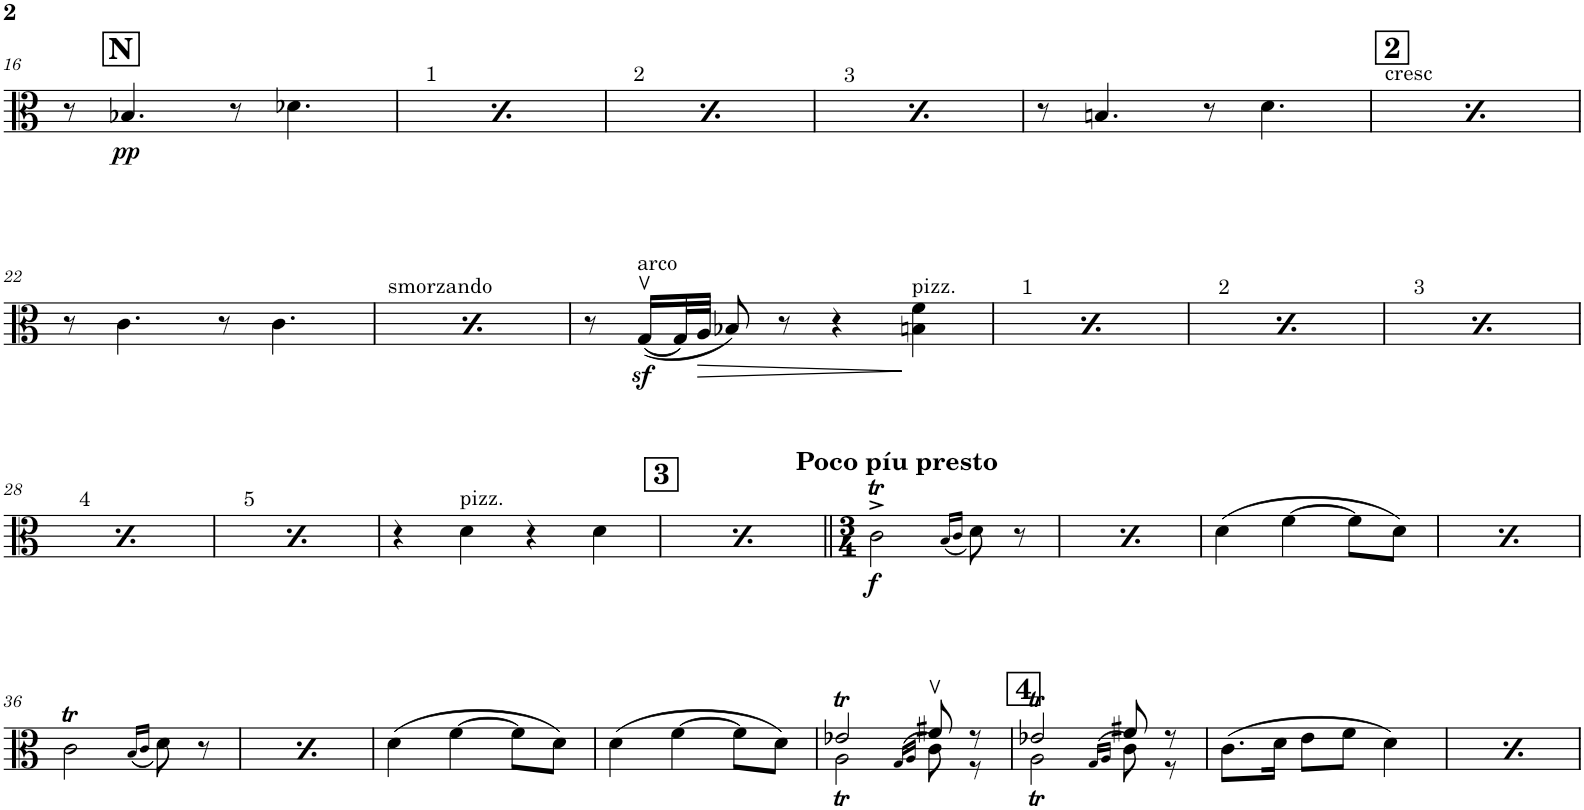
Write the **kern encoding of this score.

**kern	**dynam
*part1	*part1
*staff1	*staff1
*I"Piano 1	*
*I'Pno	*
!!LO:PB:g=z
*clefC3	*
*k[]	*
*M4/4	*
*met(c)	*
!!LO:REH:place=s1:a:B:cj:fs=14:t=N:qo=0.5
=16	=16
8r	.
!	!LO:DY:b
4.B-X/	pp
8r	.
4.d-X\	.
!!LO:REH:place=s1:a:B:cj:fs=14:t=N:qo=0.5
=17	=17
8r	.
!	!LO:DY:b
4.B-X/	pp
8r	.
4.d-X\	.
!!LO:REH:place=s1:a:B:cj:fs=14:t=N:qo=0.5
=18	=18
8r	.
!	!LO:DY:b
4.B-X/	pp
8r	.
4.d-X\	.
!!LO:REH:place=s1:a:B:cj:fs=14:t=N:qo=0.5
=19	=19
8r	.
!	!LO:DY:b
4.B-X/	pp
8r	.
4.d-X\	.
=20	=20
8r	.
4.Bn/	.
8r	.
4.d\	.
=21	=21
8r	.
4.Bn/	.
8r	.
4.d\	.
!!LO:LB:g=z
=22	=22
8r	.
4.c\	.
8r	.
4.c\	.
=23	=23
8r	.
4.c\	.
8r	.
4.c\	.
=24	=24
8r	.
!LO:TX:a:t=arco	!
((16Gz<v/LL	.
32G/L)	.
32A/JJJ	.
8B-X/)	.
8r	.
4r	.
!LO:TX:a:t=pizz.	!
4Bn\ 4f\	.
=25	=25
8r	.
!LO:TX:a:t=arco	!
((16Gz<v/LL	.
32G/L)	.
32A/JJJ	.
8B-X/)	.
8r	.
4r	.
!LO:TX:a:t=pizz.	!
4Bn\ 4f\	.
=26	=26
8r	.
!LO:TX:a:t=arco	!
((16Gz<v/LL	.
32G/L)	.
32A/JJJ	.
8B-X/)	.
8r	.
4r	.
!LO:TX:a:t=pizz.	!
4Bn\ 4f\	.
=27	=27
8r	.
!LO:TX:a:t=arco	!
((16Gz<v/LL	.
32G/L)	.
32A/JJJ	.
8B-X/)	.
8r	.
4r	.
!LO:TX:a:t=pizz.	!
4Bn\ 4f\	.
!!LO:LB:g=z
=28	=28
8r	.
!LO:TX:a:t=arco	!
((16Gz<v/LL	.
32G/L)	.
32A/JJJ	.
8B-X/)	.
8r	.
4r	.
!LO:TX:a:t=pizz.	!
4Bn\ 4f\	.
=29	=29
8r	.
!LO:TX:a:t=arco	!
((16Gz<v/LL	.
32G/L)	.
32A/JJJ	.
8B-X/)	.
8r	.
4r	.
!LO:TX:a:t=pizz.	!
4Bn\ 4f\	.
=30	=30
4r	.
!LO:TX:a:t=pizz.	!
4d\	.
4r	.
4d\	.
=31	=31
4r	.
!LO:TX:a:t=pizz.	!
4d\	.
4r	.
4d\	.
=32||	=32||
*M3/4	*
!LO:TX:a:B:t=Poco píu presto	!
!	!LO:DY:b
2cT^\	f
(16qB/LL	.
16qc/JJ	.
8d\)	.
8r	.
=33	=33
!LO:TX:a:B:t=Poco píu presto	!
!	!LO:DY:b
2cT^\	f
(16qB/LL	.
16qc/JJ	.
8d\)	.
8r	.
=34	=34
(4d\	.
[4f\	.
8f\L]	.
8d\J)	.
=35	=35
(4d\	.
[4f\	.
8f\L]	.
8d\J)	.
!!LO:LB:g=z
=36	=36
2cT\	.
(16qB/LL	.
16qc/JJ	.
8d\)	.
8r	.
=37	=37
2cT\	.
(16qB/LL	.
16qc/JJ	.
8d\)	.
8r	.
=38	=38
(4d\	.
[4f\	.
8f\L]	.
8d\J)	.
=39	=39
(4d\	.
[4f\	.
8f\L]	.
8d\J)	.
=40	=40
*^	*
2AT\	2e-XT/	.
(16qG/LL	.	.
16qA/JJ	.	.
8c\)	8f#Xv/	.
8r	8r	.
!!LO:REH:place=s1:a:B:cj:fs=14:t=4	!!
=41	=41	=41
2AT\	2e-XT/	.
(16qG/LL	.	.
16qA/JJ	.	.
8c\)	8f#X/	.
8r	8r	.
*v	*v	*
=42	=42
(8.c\L	.
16d\Jk	.
8e\L	.
8f\J	.
4d\)	.
=43	=43
(8.c\L	.
16d\Jk	.
8e\L	.
8f\J	.
4d\)	.
=	=
*-	*-
